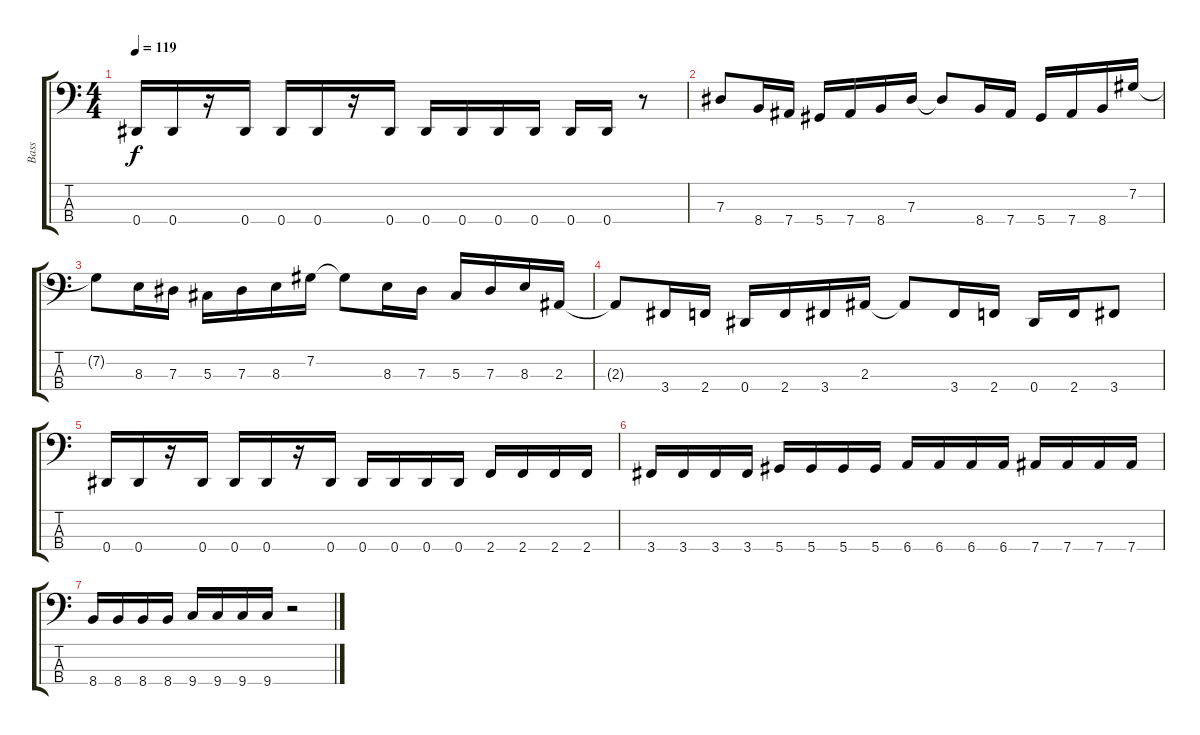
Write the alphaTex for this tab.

\track ("Bass" "Bass") {instrument electricbasspick}
\staff {score tabs}
\tuning (Gb2 Db2 Ab1 Eb1) {hide}
\ts (4 4)
\tempo 119
\clef f4
\ks c
0.4.16{dy f} 0.4.16 r.16 0.4.16 0.4.16 0.4.16 r.16 0.4.16 0.4.16 0.4.16 0.4.16 0.4.16 0.4.16 0.4.16 r.8 |
7.3.8 8.4.16 7.4.16 5.4.16 7.4.16 8.4.16 7.3.16 7.3{t}.8 8.4.16 7.4.16 5.4.16 7.4.16 8.4.16 7.2.16 |
7.2{t}.8 8.3.16 7.3.16 5.3.16 7.3.16 8.3.16 7.2.16 7.2{t}.8 8.3.16 7.3.16 5.3.16 7.3.16 8.3.16 2.3.16 |
2.3{t}.8 3.4.16 2.4.16 0.4.16 2.4.16 3.4.16 2.3.16 2.3{t}.8 3.4.16 2.4.16 0.4.16 2.4.16 3.4.8 |
0.4.16 0.4.16 r.16 0.4.16 0.4.16 0.4.16 r.16 0.4.16 0.4.16 0.4.16 0.4.16 0.4.16 2.4.16 2.4.16 2.4.16 2.4.16 |
3.4.16 3.4.16 3.4.16 3.4.16 5.4.16 5.4.16 5.4.16 5.4.16 6.4.16 6.4.16 6.4.16 6.4.16 7.4.16 7.4.16 7.4.16 7.4.16 |
8.4.16 8.4.16 8.4.16 8.4.16 9.4.16 9.4.16 9.4.16 9.4.16 r.2
